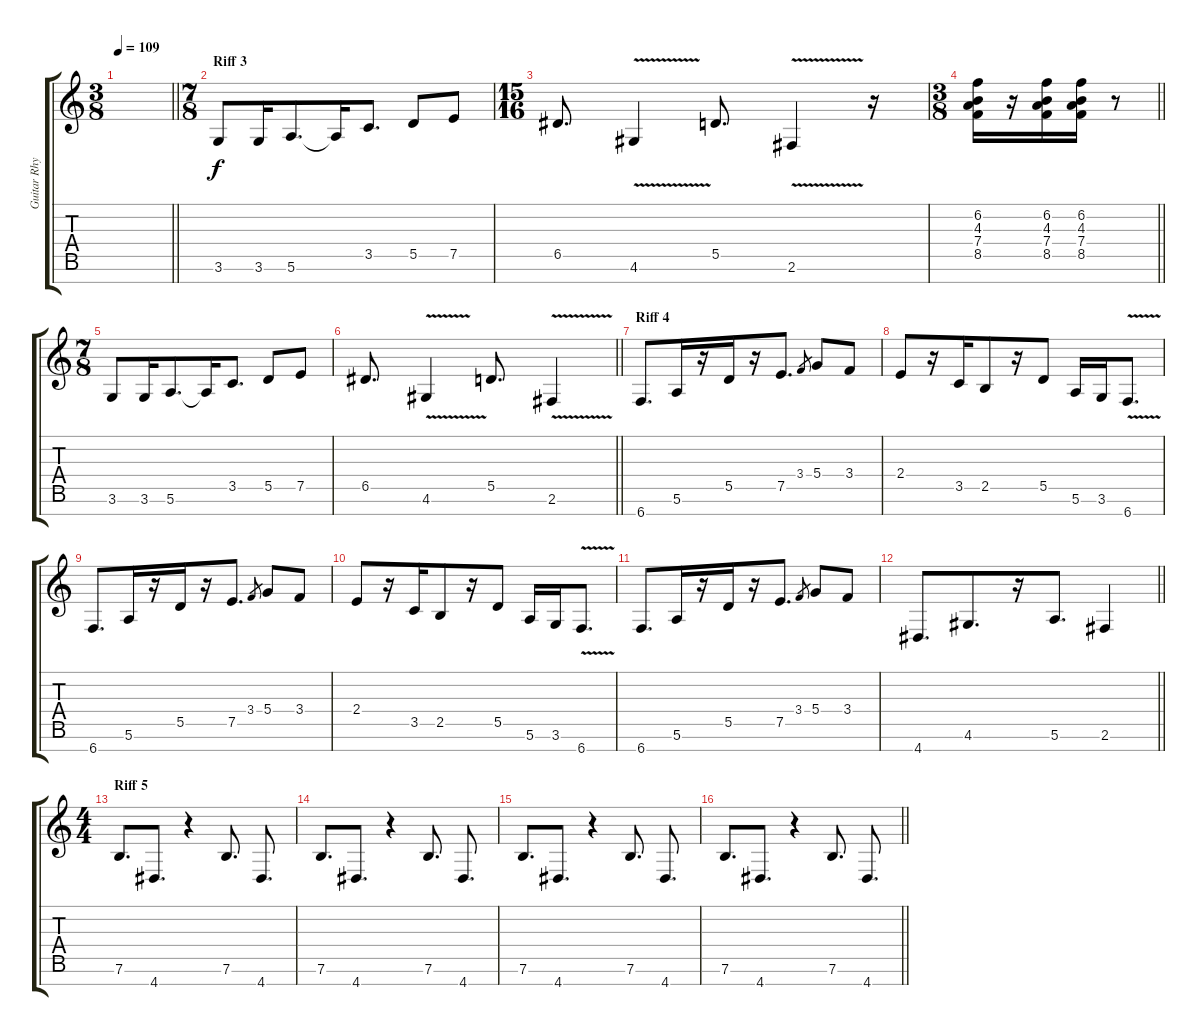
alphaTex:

\track ("Guitar Rhythm and Overdubs" "Guitar Rhy") {instrument distortionguitar}
\staff {score tabs}
\tuning (E4 B3 G3 D3 A2 E2 B1) {hide}
\ts (3 8)
\tempo 109
\clef g2
\barLineRight lightlight
\ks c
|
\ts (7 8)
\section ("" "Riff 3")
3.6.8 3.6.16 5.6.8{d} 5.6{t}.16 3.5.8{d} 5.5.8 7.5.8 |
\ts (15 16)
6.5.8{d} 4.6{v}.4 5.5.8{d} 2.6{v}.4 r.16 |
\ts (3 8)
\barLineRight lightlight
(6.2 4.3 7.4 8.5).16 r.16 (6.2 4.3 7.4 8.5).16 (6.2 4.3 7.4 8.5).16 r.8 |
\ts (7 8)
3.6.8 3.6.16 5.6.8{d} 5.6{t}.16 3.5.8{d} 5.5.8 7.5.8 |
\barLineRight lightlight
6.5.8{d} 4.6{v}.4 5.5.8{d} 2.6{v}.4 |
\section ("" "Riff 4")
6.7.8{d} 5.6.16 r.16 5.5.16 r.16 7.5.8{d} 3.4.8{gr} 5.4.8 3.4.8 |
2.4.8 r.16 3.5.16 2.5.8 r.16 5.5.8 5.6.16 3.6.16 6.7{v}.8{d} |
6.7.8{d} 5.6.16 r.16 5.5.16 r.16 7.5.8{d} 3.4.8{gr} 5.4.8 3.4.8 |
2.4.8 r.16 3.5.16 2.5.8 r.16 5.5.8 5.6.16 3.6.16 6.7{v}.8{d} |
6.7.8{d} 5.6.16 r.16 5.5.16 r.16 7.5.8{d} 3.4.8{gr} 5.4.8 3.4.8 |
\barLineRight lightlight
4.7.8{d} 4.6.8{d} r.16 5.6.8{d} 2.6.4 |
\ts (4 4)
\section ("" "Riff 5")
7.6.8{d} 4.7.8{d} r.4 7.6.8{d} 4.7.8{d} |
7.6.8{d} 4.7.8{d} r.4 7.6.8{d} 4.7.8{d} |
7.6.8{d} 4.7.8{d} r.4 7.6.8{d} 4.7.8{d} |
\barLineRight lightlight
7.6.8{d} 4.7.8{d} r.4 7.6.8{d} 4.7.8{d}
